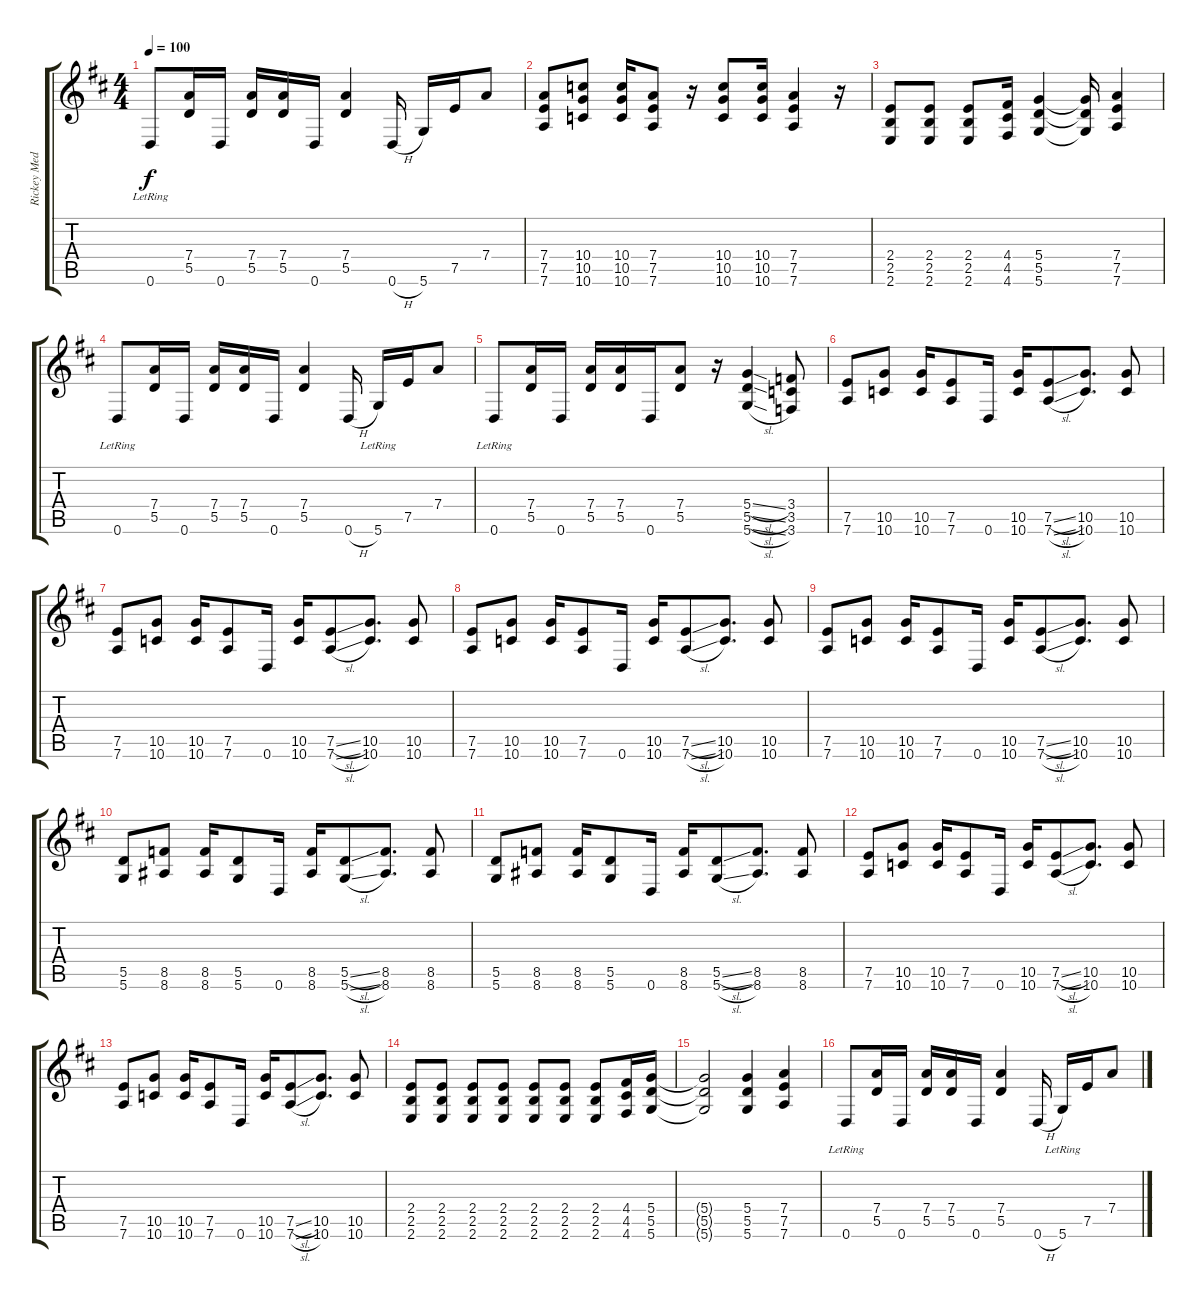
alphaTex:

\track ("Rickey Medlocke Guitar" "Rickey Med") {instrument overdrivenguitar}
\staff {score tabs}
\tuning (E4 B3 G3 D3 A2 D2) {hide}
\ts (4 4)
\tempo 100
\clef g2
\ks d
0.6{lr}.8{dy f} (7.4 5.5).16 0.6.16 (7.4 5.5).16 (7.4 5.5).16 0.6.16 (7.4 5.5).4 0.6{h}.16 5.6.16 7.5.16 7.4.8 |
(7.4 7.5 7.6).8 (10.4 10.5 10.6).8 (10.4 10.5 10.6).16 (7.4 7.5 7.6).8 r.16 (10.4 10.5 10.6).8 (10.4 10.5 10.6).16 (7.4 7.5 7.6).4 r.16 |
(2.4 2.5 2.6).8 (2.4 2.5 2.6).8 (2.4 2.5 2.6).8 (4.4 4.5 4.6).16 (5.4 5.5 5.6).4 (5.4{t} 5.5{t} 5.6{t}).16 (7.4 7.5 7.6).4 |
0.6{lr}.8 (7.4 5.5).16 0.6.16 (7.4 5.5).16 (7.4 5.5).16 0.6.16 (7.4 5.5).4 0.6{h}.16 5.6{lr}.16 7.5.16 7.4.8 |
0.6{lr}.8 (7.4 5.5).16 0.6.16 (7.4 5.5).16 (7.4 5.5).16 0.6.16 (7.4 5.5).8 r.16 (5.4{sl} 5.5{sl} 5.6{sl}).4 (3.4 3.5 3.6).8 |
(7.5 7.6).8 (10.5 10.6).8 (10.5 10.6).16 (7.5 7.6).8 0.6.16 (10.5 10.6).16 (7.5{sl} 7.6{sl}).8 (10.5 10.6).8{d} (10.5 10.6).8 |
(7.5 7.6).8 (10.5 10.6).8 (10.5 10.6).16 (7.5 7.6).8 0.6.16 (10.5 10.6).16 (7.5{sl} 7.6{sl}).8 (10.5 10.6).8{d} (10.5 10.6).8 |
(7.5 7.6).8 (10.5 10.6).8 (10.5 10.6).16 (7.5 7.6).8 0.6.16 (10.5 10.6).16 (7.5{sl} 7.6{sl}).8 (10.5 10.6).8{d} (10.5 10.6).8 |
(7.5 7.6).8 (10.5 10.6).8 (10.5 10.6).16 (7.5 7.6).8 0.6.16 (10.5 10.6).16 (7.5{sl} 7.6{sl}).8 (10.5 10.6).8{d} (10.5 10.6).8 |
(5.5 5.6).8 (8.5 8.6).8 (8.5 8.6).16 (5.5 5.6).8 0.6.16 (8.5 8.6).16 (5.5{sl} 5.6{sl}).8 (8.5 8.6).8{d} (8.5 8.6).8 |
(5.5 5.6).8 (8.5 8.6).8 (8.5 8.6).16 (5.5 5.6).8 0.6.16 (8.5 8.6).16 (5.5{sl} 5.6{sl}).8 (8.5 8.6).8{d} (8.5 8.6).8 |
(7.5 7.6).8 (10.5 10.6).8 (10.5 10.6).16 (7.5 7.6).8 0.6.16 (10.5 10.6).16 (7.5{sl} 7.6{sl}).8 (10.5 10.6).8{d} (10.5 10.6).8 |
(7.5 7.6).8 (10.5 10.6).8 (10.5 10.6).16 (7.5 7.6).8 0.6.16 (10.5 10.6).16 (7.5{sl} 7.6{sl}).8 (10.5 10.6).8{d} (10.5 10.6).8 |
(2.4 2.5 2.6).8 (2.4 2.5 2.6).8 (2.4 2.5 2.6).8 (2.4 2.5 2.6).8 (2.4 2.5 2.6).8 (2.4 2.5 2.6).8 (2.4 2.5 2.6).8 (4.4 4.5 4.6).16 (5.4 5.5 5.6).16 |
(5.4{t} 5.5{t} 5.6{t}).2 (5.4 5.5 5.6).4 (7.4 7.5 7.6).4 |
0.6{lr}.8 (7.4 5.5).16 0.6.16 (7.4 5.5).16 (7.4 5.5).16 0.6.16 (7.4 5.5).4 0.6{h}.16 5.6{lr}.16 7.5.16 7.4.8
